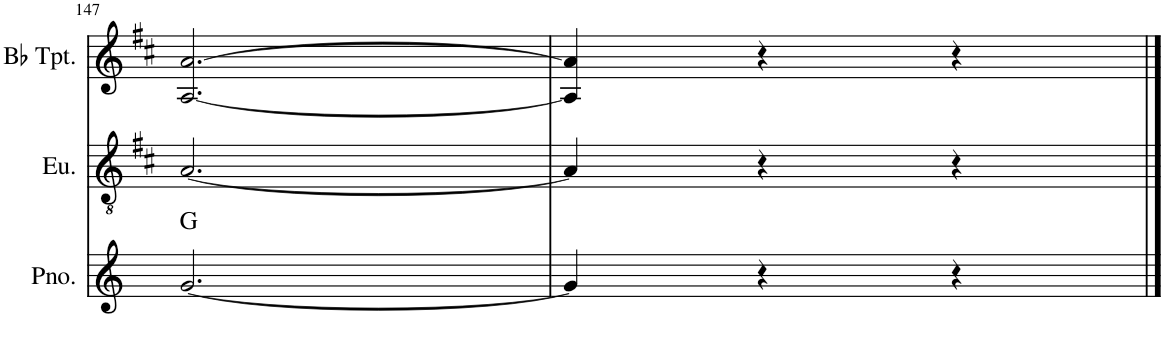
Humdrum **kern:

**kern	**harte	**kern	**kern
*part3	*part3	*part2	*part1
*staff3	*	*staff2	*staff1
*I"Piano	*	*I"Euphonium	*I"Bb Trumpet
*I'Pno.	*	*I'Eu.	*I'Bb Tpt.
!!LO:PB:g=z
*clefG2	*	*clefGv2	*clefG2
*	*	*Trd1c2	*Trd1c2
*k[]	*	*k[f#c#]	*k[f#c#]
*M3/4	*	*M3/4	*M3/4
=147	=147	=147	=147
[2.g/	G:maj	[2.A/	[2.A/ [2.a/
=148	=148	=148	=148
4g/]	.	4A/]	4A/] 4a/]
4r	.	4r	4r
4r	.	4r	4r
==	==	==	==
*-	*-	*-	*-
